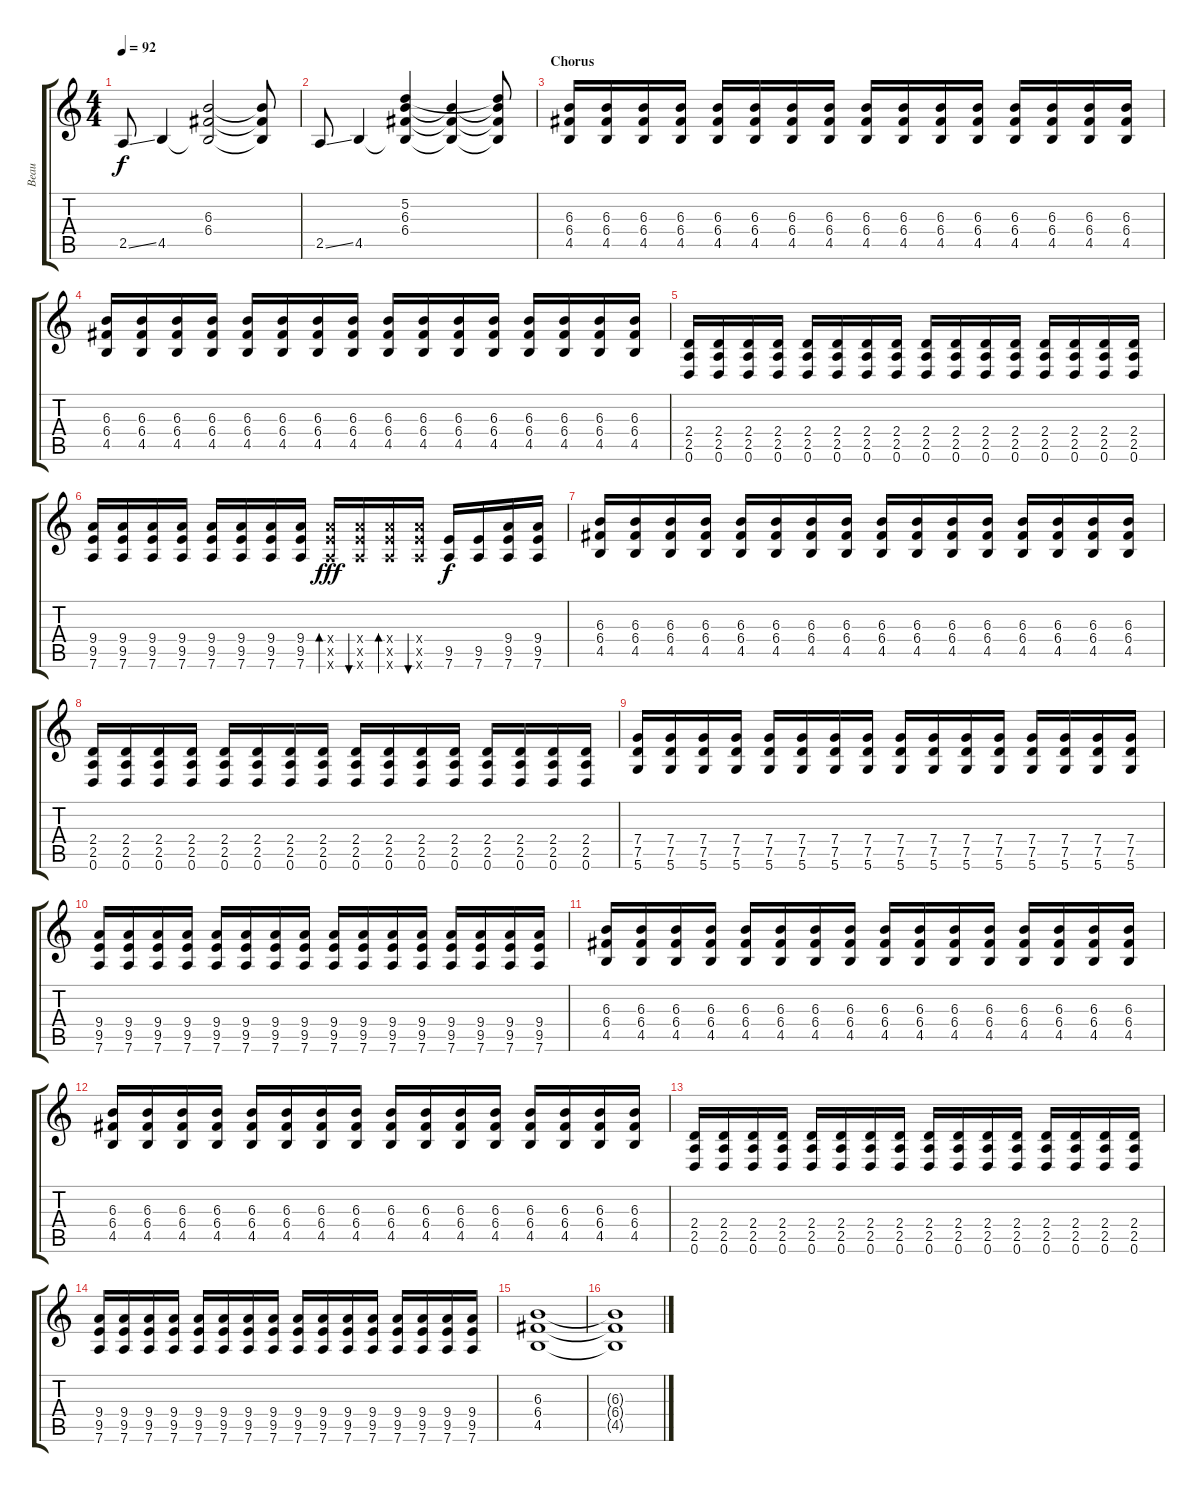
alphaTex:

\track ("Beau" "Beau") {instrument distortionguitar}
\staff {score tabs}
\tuning (D4 A3 F3 C3 G2 D2) {hide}
\ts (4 4)
\tempo 92
\clef g2
\ks c
2.5{ss}.8{dy f volume 15 instrument electricguitarclean} 4.5.4 (6.3 6.4 4.5{t}).2 (6.3{t} 6.4{t} 4.5{t}).8 |
2.5{ss}.8{volume 15 instrument electricguitarclean} 4.5.4 (5.2 6.3 6.4 4.5{t}).4 (6.3{t} 6.4{t} 4.5{t}).4 (5.2{t} 6.3{t} 6.4{t} 4.5{t}).8 |
\section ("" "Chorus")
(6.3 6.4 4.5).16{instrument distortionguitar} (6.3 6.4 4.5).16 (6.3 6.4 4.5).16 (6.3 6.4 4.5).16 (6.3 6.4 4.5).16 (6.3 6.4 4.5).16 (6.3 6.4 4.5).16 (6.3 6.4 4.5).16 (6.3 6.4 4.5).16 (6.3 6.4 4.5).16 (6.3 6.4 4.5).16 (6.3 6.4 4.5).16 (6.3 6.4 4.5).16 (6.3 6.4 4.5).16 (6.3 6.4 4.5).16 (6.3 6.4 4.5).16 |
(6.3 6.4 4.5).16 (6.3 6.4 4.5).16 (6.3 6.4 4.5).16 (6.3 6.4 4.5).16 (6.3 6.4 4.5).16 (6.3 6.4 4.5).16 (6.3 6.4 4.5).16 (6.3 6.4 4.5).16 (6.3 6.4 4.5).16 (6.3 6.4 4.5).16 (6.3 6.4 4.5).16 (6.3 6.4 4.5).16 (6.3 6.4 4.5).16 (6.3 6.4 4.5).16 (6.3 6.4 4.5).16 (6.3 6.4 4.5).16 |
(2.4 2.5 0.6).16 (2.4 2.5 0.6).16 (2.4 2.5 0.6).16 (2.4 2.5 0.6).16 (2.4 2.5 0.6).16 (2.4 2.5 0.6).16 (2.4 2.5 0.6).16 (2.4 2.5 0.6).16 (2.4 2.5 0.6).16 (2.4 2.5 0.6).16 (2.4 2.5 0.6).16 (2.4 2.5 0.6).16 (2.4 2.5 0.6).16 (2.4 2.5 0.6).16 (2.4 2.5 0.6).16 (2.4 2.5 0.6).16 |
(9.4 9.5 7.6).16 (9.4 9.5 7.6).16 (9.4 9.5 7.6).16 (9.4 9.5 7.6).16 (9.4 9.5 7.6).16 (9.4 9.5 7.6).16 (9.4 9.5 7.6).16 (9.4 9.5 7.6).16 (9.4{x} 9.5{x} 7.6{x}).16{bd 60 dy fff} (9.4{x} 9.5{x} 7.6{x}).16{bu 60} (9.4{x} 9.5{x} 7.6{x}).16{bd 60} (9.4{x} 9.5{x} 7.6{x}).16{bu 60} (9.5 7.6).16{dy f} (9.5 7.6).16 (9.4 9.5 7.6).16 (9.4 9.5 7.6).16 |
(6.3 6.4 4.5).16 (6.3 6.4 4.5).16 (6.3 6.4 4.5).16 (6.3 6.4 4.5).16 (6.3 6.4 4.5).16 (6.3 6.4 4.5).16 (6.3 6.4 4.5).16 (6.3 6.4 4.5).16 (6.3 6.4 4.5).16 (6.3 6.4 4.5).16 (6.3 6.4 4.5).16 (6.3 6.4 4.5).16 (6.3 6.4 4.5).16 (6.3 6.4 4.5).16 (6.3 6.4 4.5).16 (6.3 6.4 4.5).16 |
(2.4 2.5 0.6).16 (2.4 2.5 0.6).16 (2.4 2.5 0.6).16 (2.4 2.5 0.6).16 (2.4 2.5 0.6).16 (2.4 2.5 0.6).16 (2.4 2.5 0.6).16 (2.4 2.5 0.6).16 (2.4 2.5 0.6).16 (2.4 2.5 0.6).16 (2.4 2.5 0.6).16 (2.4 2.5 0.6).16 (2.4 2.5 0.6).16 (2.4 2.5 0.6).16 (2.4 2.5 0.6).16 (2.4 2.5 0.6).16 |
(7.4 7.5 5.6).16 (7.4 7.5 5.6).16 (7.4 7.5 5.6).16 (7.4 7.5 5.6).16 (7.4 7.5 5.6).16 (7.4 7.5 5.6).16 (7.4 7.5 5.6).16 (7.4 7.5 5.6).16 (7.4 7.5 5.6).16 (7.4 7.5 5.6).16 (7.4 7.5 5.6).16 (7.4 7.5 5.6).16 (7.4 7.5 5.6).16 (7.4 7.5 5.6).16 (7.4 7.5 5.6).16 (7.4 7.5 5.6).16 |
(9.4 9.5 7.6).16 (9.4 9.5 7.6).16 (9.4 9.5 7.6).16 (9.4 9.5 7.6).16 (9.4 9.5 7.6).16 (9.4 9.5 7.6).16 (9.4 9.5 7.6).16 (9.4 9.5 7.6).16 (9.4 9.5 7.6).16 (9.4 9.5 7.6).16 (9.4 9.5 7.6).16 (9.4 9.5 7.6).16 (9.4 9.5 7.6).16 (9.4 9.5 7.6).16 (9.4 9.5 7.6).16 (9.4 9.5 7.6).16 |
(6.3 6.4 4.5).16{instrument distortionguitar} (6.3 6.4 4.5).16 (6.3 6.4 4.5).16 (6.3 6.4 4.5).16 (6.3 6.4 4.5).16 (6.3 6.4 4.5).16 (6.3 6.4 4.5).16 (6.3 6.4 4.5).16 (6.3 6.4 4.5).16 (6.3 6.4 4.5).16 (6.3 6.4 4.5).16 (6.3 6.4 4.5).16 (6.3 6.4 4.5).16 (6.3 6.4 4.5).16 (6.3 6.4 4.5).16 (6.3 6.4 4.5).16 |
(6.3 6.4 4.5).16 (6.3 6.4 4.5).16 (6.3 6.4 4.5).16 (6.3 6.4 4.5).16 (6.3 6.4 4.5).16 (6.3 6.4 4.5).16 (6.3 6.4 4.5).16 (6.3 6.4 4.5).16 (6.3 6.4 4.5).16 (6.3 6.4 4.5).16 (6.3 6.4 4.5).16 (6.3 6.4 4.5).16 (6.3 6.4 4.5).16 (6.3 6.4 4.5).16 (6.3 6.4 4.5).16 (6.3 6.4 4.5).16 |
(2.4 2.5 0.6).16 (2.4 2.5 0.6).16 (2.4 2.5 0.6).16 (2.4 2.5 0.6).16 (2.4 2.5 0.6).16 (2.4 2.5 0.6).16 (2.4 2.5 0.6).16 (2.4 2.5 0.6).16 (2.4 2.5 0.6).16 (2.4 2.5 0.6).16 (2.4 2.5 0.6).16 (2.4 2.5 0.6).16 (2.4 2.5 0.6).16 (2.4 2.5 0.6).16 (2.4 2.5 0.6).16 (2.4 2.5 0.6).16 |
(9.4 9.5 7.6).16 (9.4 9.5 7.6).16 (9.4 9.5 7.6).16 (9.4 9.5 7.6).16 (9.4 9.5 7.6).16 (9.4 9.5 7.6).16 (9.4 9.5 7.6).16 (9.4 9.5 7.6).16 (9.4 9.5 7.6).16 (9.4 9.5 7.6).16 (9.4 9.5 7.6).16 (9.4 9.5 7.6).16 (9.4 9.5 7.6).16 (9.4 9.5 7.6).16 (9.4 9.5 7.6).16 (9.4 9.5 7.6).16 |
(6.3 6.4 4.5).1{volume 0} |
(6.3{t} 6.4{t} 4.5{t}).1
